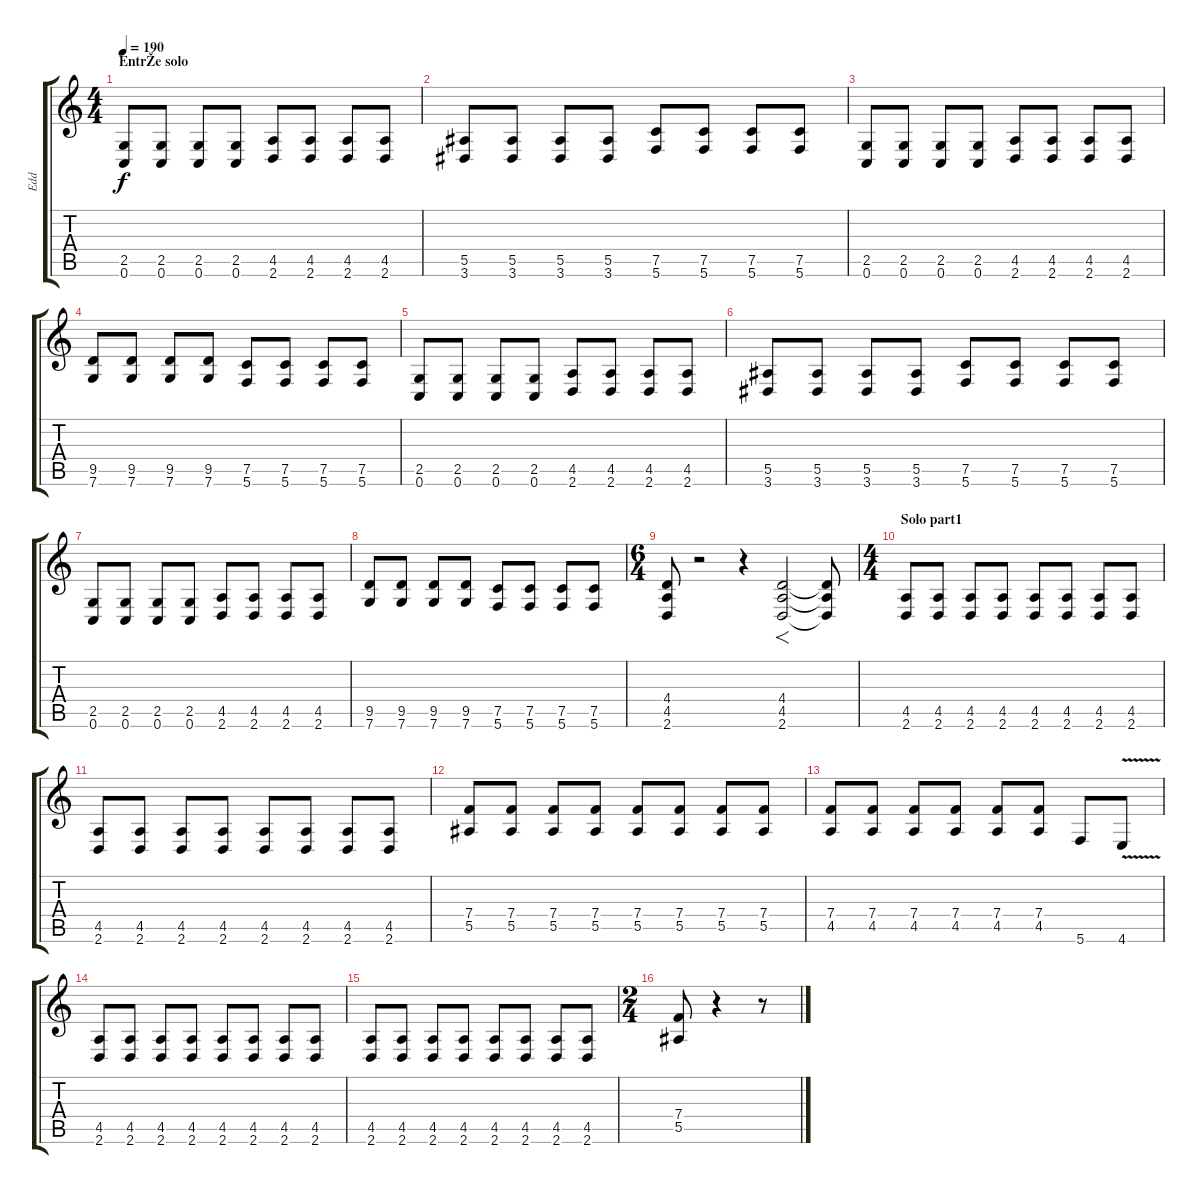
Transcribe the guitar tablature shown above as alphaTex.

\track ("Edd" "Edd") {instrument distortionguitar}
\staff {score tabs}
\tuning (C4 G3 Eb3 Bb2 F2 C2) {hide}
\ts (4 4)
\section ("" "EntrŽe solo")
\tempo 190
\clef g2
\ks c
(2.5 0.6).8{dy f} (2.5 0.6).8 (2.5 0.6).8 (2.5 0.6).8 (4.5 2.6).8 (4.5 2.6).8 (4.5 2.6).8 (4.5 2.6).8 |
(5.5 3.6).8 (5.5 3.6).8 (5.5 3.6).8 (5.5 3.6).8 (7.5 5.6).8 (7.5 5.6).8 (7.5 5.6).8 (7.5 5.6).8 |
(2.5 0.6).8 (2.5 0.6).8 (2.5 0.6).8 (2.5 0.6).8 (4.5 2.6).8 (4.5 2.6).8 (4.5 2.6).8 (4.5 2.6).8 |
(9.5 7.6).8 (9.5 7.6).8 (9.5 7.6).8 (9.5 7.6).8 (7.5 5.6).8 (7.5 5.6).8 (7.5 5.6).8 (7.5 5.6).8 |
(2.5 0.6).8 (2.5 0.6).8 (2.5 0.6).8 (2.5 0.6).8 (4.5 2.6).8 (4.5 2.6).8 (4.5 2.6).8 (4.5 2.6).8 |
(5.5 3.6).8 (5.5 3.6).8 (5.5 3.6).8 (5.5 3.6).8 (7.5 5.6).8 (7.5 5.6).8 (7.5 5.6).8 (7.5 5.6).8 |
(2.5 0.6).8 (2.5 0.6).8 (2.5 0.6).8 (2.5 0.6).8 (4.5 2.6).8 (4.5 2.6).8 (4.5 2.6).8 (4.5 2.6).8 |
(9.5 7.6).8 (9.5 7.6).8 (9.5 7.6).8 (9.5 7.6).8 (7.5 5.6).8 (7.5 5.6).8 (7.5 5.6).8 (7.5 5.6).8 |
\ts (6 4)
(4.4 4.5 2.6).8 r.2 r.4 (4.4 4.5 2.6).2{f} (4.4{t} 4.5{t} 2.6{t}).8 |
\ts (4 4)
\section ("" "Solo part1")
(4.5 2.6).8 (4.5 2.6).8 (4.5 2.6).8 (4.5 2.6).8 (4.5 2.6).8 (4.5 2.6).8 (4.5 2.6).8 (4.5 2.6).8 |
(4.5 2.6).8 (4.5 2.6).8 (4.5 2.6).8 (4.5 2.6).8 (4.5 2.6).8 (4.5 2.6).8 (4.5 2.6).8 (4.5 2.6).8 |
(7.4 5.5).8 (7.4 5.5).8 (7.4 5.5).8 (7.4 5.5).8 (7.4 5.5).8 (7.4 5.5).8 (7.4 5.5).8 (7.4 5.5).8 |
(7.4 4.5).8 (7.4 4.5).8 (7.4 4.5).8 (7.4 4.5).8 (7.4 4.5).8 (7.4 4.5).8 5.6.8 4.6{v}.8 |
(4.5 2.6).8 (4.5 2.6).8 (4.5 2.6).8 (4.5 2.6).8 (4.5 2.6).8 (4.5 2.6).8 (4.5 2.6).8 (4.5 2.6).8 |
(4.5 2.6).8 (4.5 2.6).8 (4.5 2.6).8 (4.5 2.6).8 (4.5 2.6).8 (4.5 2.6).8 (4.5 2.6).8 (4.5 2.6).8 |
\ts (2 4)
(7.4 5.5).8 r.4 r.8
